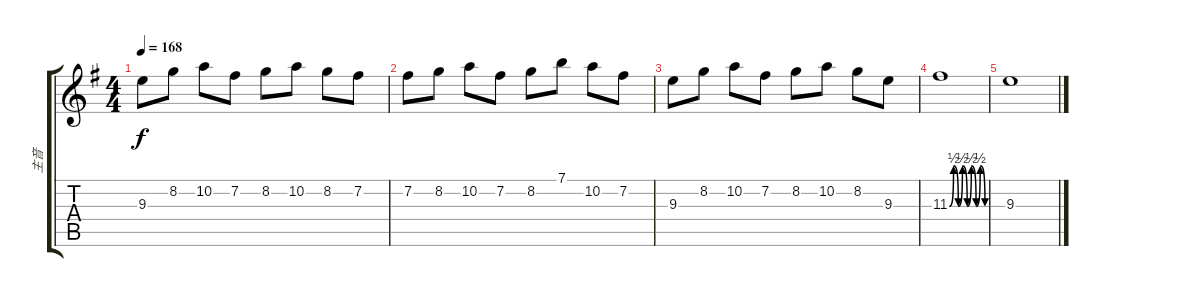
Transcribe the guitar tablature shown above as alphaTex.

\track ("主音" "主音") {instrument overdrivenguitar}
\staff {score tabs}
\tuning (E4 B3 G3 D3 A2 E2) {hide}
\ts (4 4)
\tempo 168
\clef g2
\ks g
9.3.8{dy f} 8.2.8 10.2.8 7.2.8 8.2.8 10.2.8 8.2.8 7.2.8 |
7.2.8 8.2.8 10.2.8 7.2.8 8.2.8 7.1.8 10.2.8 7.2.8 |
9.3.8 8.2.8 10.2.8 7.2.8 8.2.8 10.2.8 8.2.8 9.3.8 |
11.3{be (custom 0 0 7 2 15 0 22 2 30 0 37 2 45 0 52 2 60 0)}.1 |
9.3.1{txt ""}
